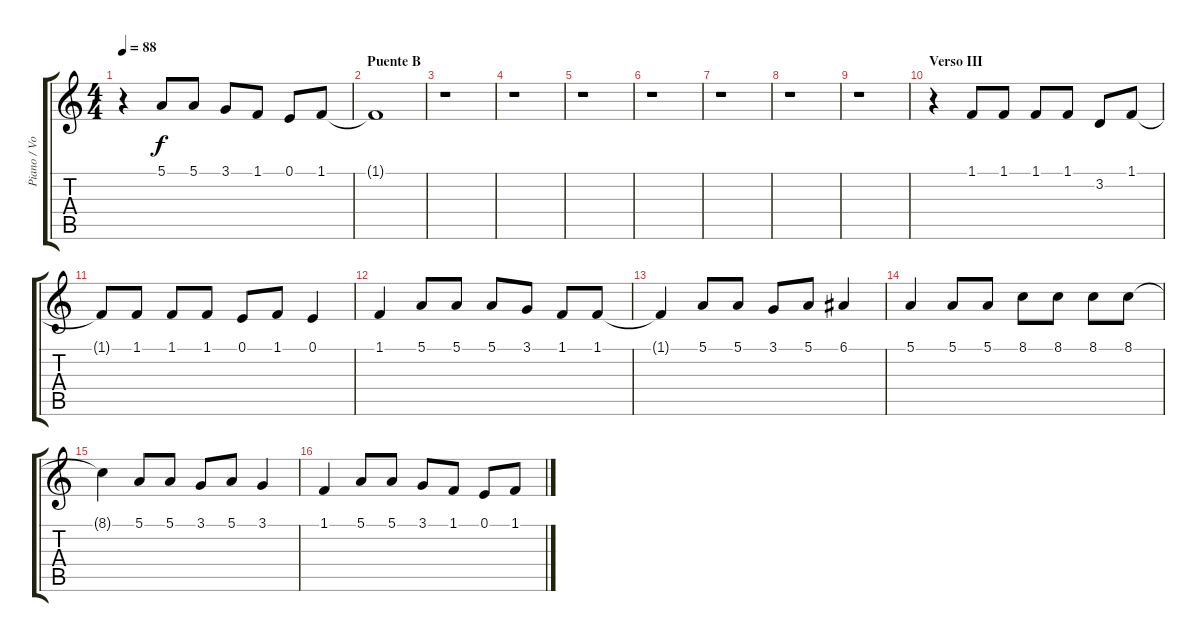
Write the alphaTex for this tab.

\track ("Piano / Vocales" "Piano / Vo") {instrument acousticgrandpiano}
\staff {score tabs}
\tuning (E4 B3 G3 D3 A2 E2) {hide}
\ts (4 4)
\tempo 88
\clef g2
\ks c
r.4{dy f} 5.1.8 5.1.8 3.1.8 1.1.8 0.1.8 1.1.8 |
\section ("" "Puente B")
1.1{t}.1 |
r.1 |
r.1 |
r.1 |
r.1 |
r.1 |
r.1 |
r.1 |
\section ("" "Verso III")
r.4 1.1.8 1.1.8 1.1.8 1.1.8 3.2.8 1.1.8 |
1.1{t}.8 1.1.8 1.1.8 1.1.8 0.1.8 1.1.8 0.1.4 |
1.1.4 5.1.8 5.1.8 5.1.8 3.1.8 1.1.8 1.1.8 |
1.1{t}.4 5.1.8 5.1.8 3.1.8 5.1.8 6.1.4 |
5.1.4 5.1.8 5.1.8 8.1.8 8.1.8 8.1.8 8.1.8 |
8.1{t}.4 5.1.8 5.1.8 3.1.8 5.1.8 3.1.4 |
1.1.4 5.1.8 5.1.8 3.1.8 1.1.8 0.1.8 1.1.8
